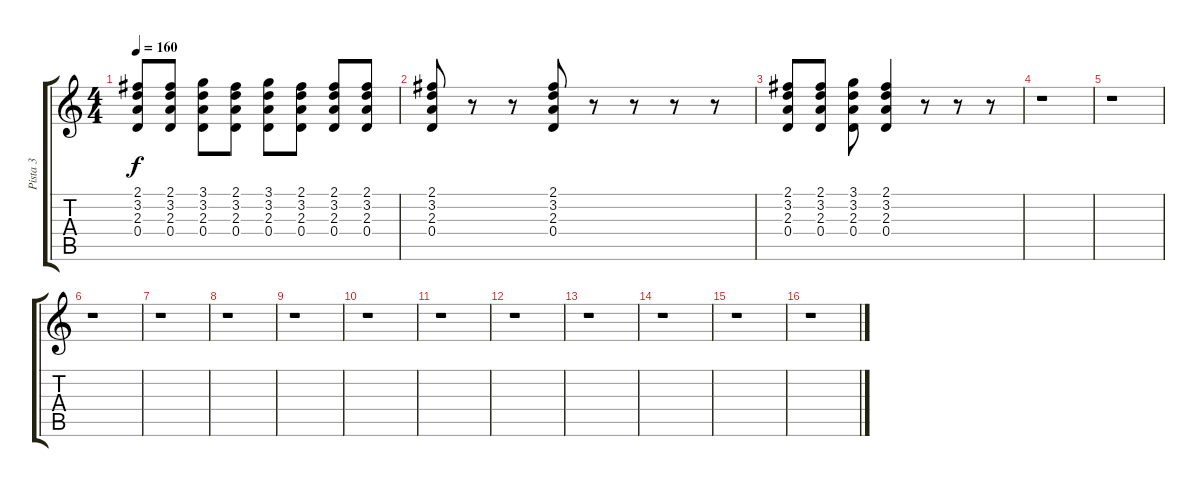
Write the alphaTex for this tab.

\track ("Pista 3" "Pista 3") {instrument overdrivenguitar}
\staff {score tabs}
\tuning (E4 B3 G3 D3 A2 E2) {hide}
\ts (4 4)
\tempo 160
\clef g2
\ks c
(2.1 3.2 2.3 0.4).8{dy f} (2.1 3.2 2.3 0.4).8 (3.1 3.2 2.3 0.4).8 (2.1 3.2 2.3 0.4).8 (3.1 3.2 2.3 0.4).8 (2.1 3.2 2.3 0.4).8 (2.1 3.2 2.3 0.4).8 (2.1 3.2 2.3 0.4).8 |
(2.1 3.2 2.3 0.4).8 r.8 r.8 (2.1 3.2 2.3 0.4).8 r.8 r.8 r.8 r.8 |
(2.1 3.2 2.3 0.4).8 (2.1 3.2 2.3 0.4).8 (3.1 3.2 2.3 0.4).8 (2.1 3.2 2.3 0.4).4 r.8 r.8 r.8 |
r.1 |
r.1 |
r.1 |
r.1 |
r.1 |
r.1 |
r.1 |
r.1 |
r.1 |
r.1 |
r.1 |
r.1 |
r.1
